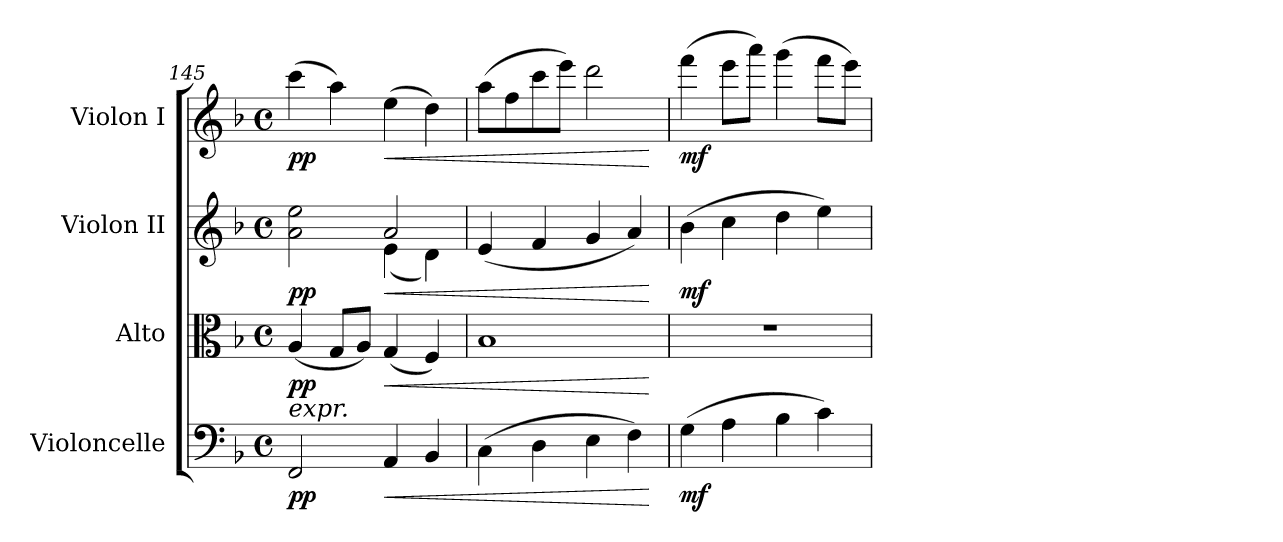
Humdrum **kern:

**kern	**dynam	**kern	**dynam	**kern	**dynam	**kern	**dynam
*part4	*part4	*part3	*part3	*part2	*part2	*part1	*part1
*staff4	*staff4	*staff3	*staff3	*staff2	*staff2	*staff1	*staff1
*I"Violoncelle	*	*I"Alto	*	*I"Violon II	*	*I"Violon I	*
*I'Vc	*	*	*	*I'Vln	*	*I'Vln	*
*clefF4	*	*clefC3	*	*clefG2	*	*clefG2	*
*k[b-]	*	*k[b-]	*	*k[b-]	*	*k[b-]	*
*M4/4	*	*M4/4	*	*M4/4	*	*M4/4	*
*met(c)	*	*met(c)	*	*met(c)	*	*met(c)	*
=145	=145	=145	=145	=145	=145	=145	=145
*	*	*	*	*^	*	*	*
!	!	!LO:TX:b:i:t=expr.	!	!	!	!	!	!
!	!LO:DY:b	!	!LO:DY:b	!	!	!LO:DY:b	!	!LO:DY:b
2FF/	pp	(<4A/	pp	2a\ 2ee\	2ryy	pp	(>4ccc\	pp
.	.	8G/L	.	.	.	.	4aa\)	.
.	.	8A/J)	.	.	.	.	.	.
!	!LO:HP:b	!	!LO:HP:b	!	!	!LO:HP:b	!	!LO:HP:b
4AA/	<	(<4G/	<	2a/	(<4e\	<	(>4ee\	<
4BB-/	.	4F/)	.	.	4d\)	.	4dd\)	.
*	*	*	*	*v	*v	*	*	*
!!LO:PB:g=z
=146	=146	=146	=146	=146	=146	=146	=146
(>4C\	.	1B-	.	(<4e/	.	(>8aa\L	.
.	.	.	.	.	.	8ff\	.
4D\	.	.	.	4f/	.	8ccc\	.
.	.	.	.	.	.	8eee\J)	.
4E\	.	.	.	4g/	.	2ddd\	.
4F\)	.	.	.	4a/)	.	.	.
.	[	.	[	.	[	.	[
=147	=147	=147	=147	=147	=147	=147	=147
!	!LO:DY:b	!	!	!	!LO:DY:b	!	!LO:DY:b
(>4G\	mf	1r	.	(>4b-\	mf	(>4fff\	mf
4A\	.	.	.	4cc\	.	8eee\L	.
.	.	.	.	.	.	8aaa\J)	.
4B-\	.	.	.	4dd\	.	(>4ggg\	.
4c\)	.	.	.	4ee\)	.	8fff\L	.
.	.	.	.	.	.	8eee\J)	.
=	=	=	=	=	=	=	=
*-	*-	*-	*-	*-	*-	*-	*-
